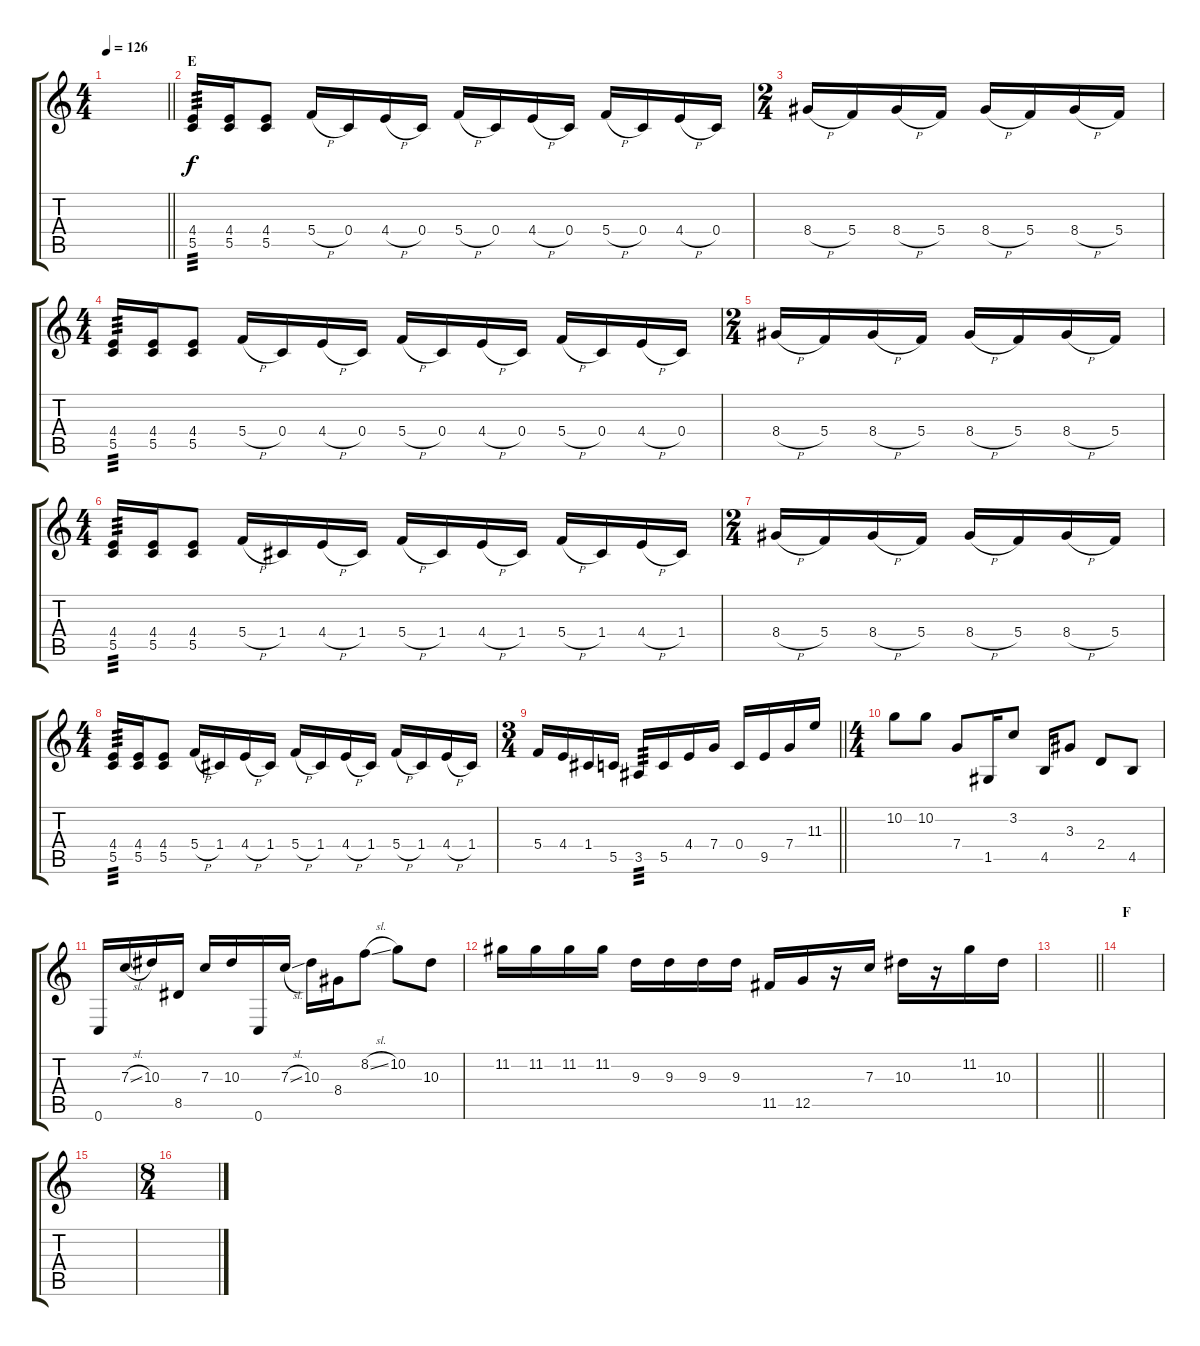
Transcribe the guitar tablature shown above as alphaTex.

\track "" {instrument overdrivenguitar}
\staff {score tabs}
\tuning (D4 A3 F3 C3 G2 C2) {hide}
\ts (4 4)
\tempo 126
\clef g2
\barLineRight lightlight
\ks c
|
\section ("" "E")
(4.4 5.5).16{tp 3} (4.4 5.5).16 (4.4 5.5).8 5.4{h}.16 0.4.16 4.4{h}.16 0.4.16 5.4{h}.16 0.4.16 4.4{h}.16 0.4.16 5.4{h}.16 0.4.16 4.4{h}.16 0.4.16 |
\ts (2 4)
8.4{h}.16 5.4.16 8.4{h}.16 5.4.16 8.4{h}.16 5.4.16 8.4{h}.16 5.4.16 |
\ts (4 4)
(4.4 5.5).16{tp 3} (4.4 5.5).16 (4.4 5.5).8 5.4{h}.16 0.4.16 4.4{h}.16 0.4.16 5.4{h}.16 0.4.16 4.4{h}.16 0.4.16 5.4{h}.16 0.4.16 4.4{h}.16 0.4.16 |
\ts (2 4)
8.4{h}.16 5.4.16 8.4{h}.16 5.4.16 8.4{h}.16 5.4.16 8.4{h}.16 5.4.16 |
\ts (4 4)
(4.4 5.5).16{tp 3} (4.4 5.5).16 (4.4 5.5).8 5.4{h}.16 1.4.16 4.4{h}.16 1.4.16 5.4{h}.16 1.4.16 4.4{h}.16 1.4.16 5.4{h}.16 1.4.16 4.4{h}.16 1.4.16 |
\ts (2 4)
8.4{h}.16 5.4.16 8.4{h}.16 5.4.16 8.4{h}.16 5.4.16 8.4{h}.16 5.4.16 |
\ts (4 4)
(4.4 5.5).16{tp 3} (4.4 5.5).16 (4.4 5.5).8 5.4{h}.16 1.4.16 4.4{h}.16 1.4.16 5.4{h}.16 1.4.16 4.4{h}.16 1.4.16 5.4{h}.16 1.4.16 4.4{h}.16 1.4.16 |
\ts (3 4)
\barLineRight lightlight
5.4.16 4.4.16 1.4.16 5.5.16 3.5.16{tp 3} 5.5.16 4.4.16 7.4.16 0.4.16 9.5.16 7.4.16 11.3.16 |
\ts (4 4)
10.2.8 10.2.8 7.4.8 1.5.16 3.2.8 4.5.16 3.3.8 2.4.8 4.5.8 |
0.6.16 7.3{sl}.16 10.3.16 8.5.16 7.3.16 10.3.16 0.6.16 7.3{sl}.16 10.3.16 8.4.16 8.2{sl}.8 10.2.8 10.3.8 |
11.2.16 11.2.16 11.2.16 11.2.16 9.3.16 9.3.16 9.3.16 9.3.16 11.5.16 12.5.16 r.16 7.3.16 10.3.16 r.16 11.2.16 10.3.16 |
\barLineRight lightlight
|
\section ("" "F")
|
|
\ts (8 4)
